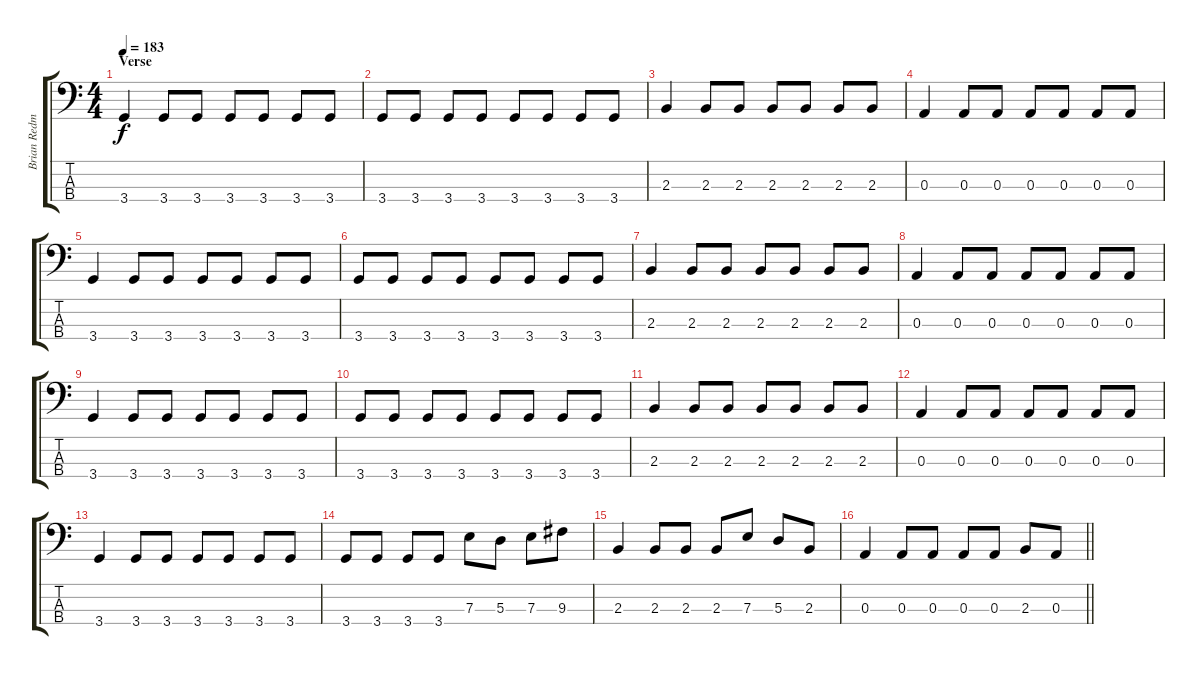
\track ("Brian Redman" "Brian Redm") {instrument electricbassfinger}
\staff {score tabs}
\tuning (G2 D2 A1 E1) {hide}
\ts (4 4)
\section ("" "Verse")
\tempo 183
\clef f4
\ks c
3.4.4{dy f} 3.4.8 3.4.8 3.4.8 3.4.8 3.4.8 3.4.8 |
3.4.8 3.4.8 3.4.8 3.4.8 3.4.8 3.4.8 3.4.8 3.4.8 |
2.3.4 2.3.8 2.3.8 2.3.8 2.3.8 2.3.8 2.3.8 |
0.3.4 0.3.8 0.3.8 0.3.8 0.3.8 0.3.8 0.3.8 |
3.4.4 3.4.8 3.4.8 3.4.8 3.4.8 3.4.8 3.4.8 |
3.4.8 3.4.8 3.4.8 3.4.8 3.4.8 3.4.8 3.4.8 3.4.8 |
2.3.4 2.3.8 2.3.8 2.3.8 2.3.8 2.3.8 2.3.8 |
0.3.4 0.3.8 0.3.8 0.3.8 0.3.8 0.3.8 0.3.8 |
3.4.4 3.4.8 3.4.8 3.4.8 3.4.8 3.4.8 3.4.8 |
3.4.8 3.4.8 3.4.8 3.4.8 3.4.8 3.4.8 3.4.8 3.4.8 |
2.3.4 2.3.8 2.3.8 2.3.8 2.3.8 2.3.8 2.3.8 |
0.3.4 0.3.8 0.3.8 0.3.8 0.3.8 0.3.8 0.3.8 |
3.4.4 3.4.8 3.4.8 3.4.8 3.4.8 3.4.8 3.4.8 |
3.4.8 3.4.8 3.4.8 3.4.8 7.3.8 5.3.8 7.3.8 9.3.8 |
2.3.4 2.3.8 2.3.8 2.3.8 7.3.8 5.3.8 2.3.8 |
\barLineRight lightlight
0.3.4 0.3.8 0.3.8 0.3.8 0.3.8 2.3.8 0.3.8
